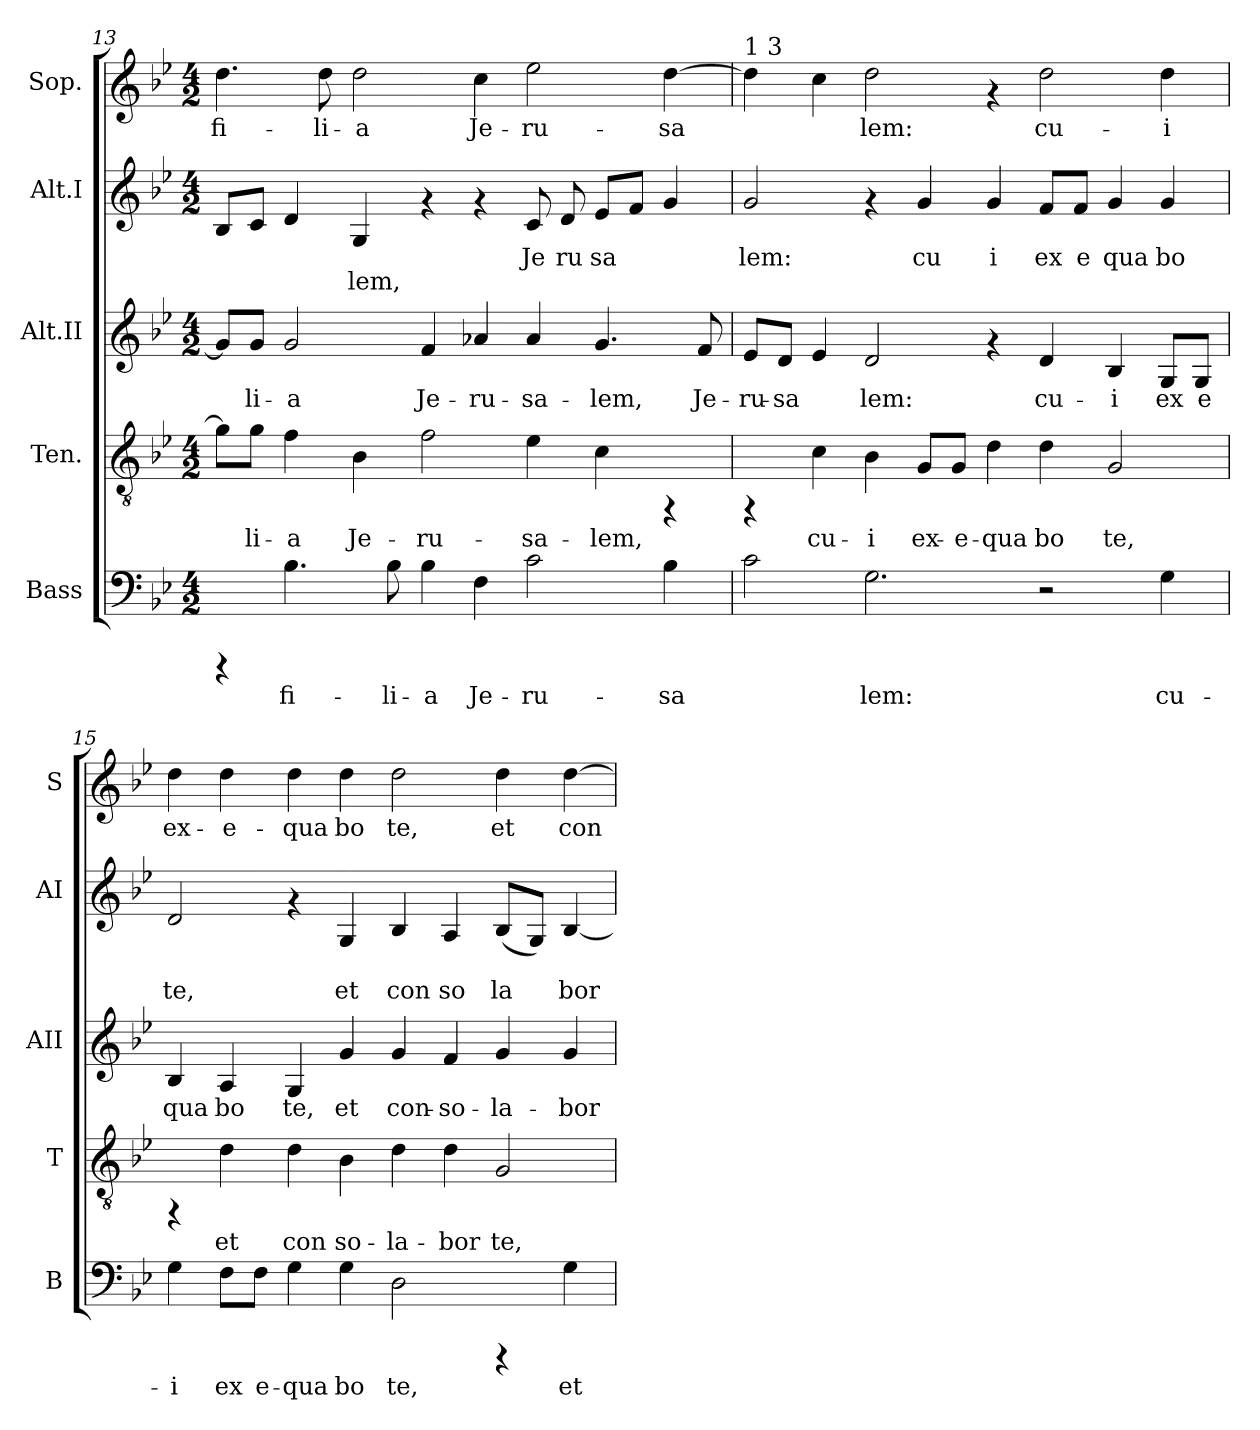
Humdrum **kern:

**kern	**text	**kern	**text	**kern	**text	**kern	**text	**text	**kern	**text
*part5	*part5	*part4	*part4	*part3	*part3	*part2	*part2	*part2	*part1	*part1
*staff5	*staff5	*staff4	*staff4	*staff3	*staff3	*staff2	*staff2	*staff2	*staff1	*staff1
*I"Bass	*	*I"Ten.	*	*I"Alt.II	*	*I"Alt.I	*	*	*I"Sop.	*
*I'B	*	*I'T	*	*I'AII	*	*I'AI	*	*	*I'S	*
*clefF4	*	*clefGv2	*	*clefG2	*	*clefG2	*	*	*clefG2	*
*k[b-e-]	*	*k[b-e-]	*	*k[b-e-]	*	*k[b-e-]	*	*	*k[b-e-]	*
*B-:	*	*B-:	*	*B-:	*	*B-:	*	*	*B-:	*
*M4/2	*	*M4/2	*	*M4/2	*	*M4/2	*	*	*M4/2	*
=13	=13	=13	=13	=13	=13	=13	=13	=13	=13	=13
!	!	!	!LO:LY:b:cj	!	!LO:LY:b:cj	!	!LO:LY:b:cj	!LO:LY:b:cj	!	!LO:LY:b:cj
4rCCC	.	8g\L]	--	8g/L]	.	8B-/L	--	-	4.dd\	fi-
!	!	!	!LO:LY:b:cj	!	!LO:LY:b:cj	!	!LO:LY:b:cj	!LO:LY:b:cj	!	!
.	.	8g\J	-li-	8g/J	li-	8c/J	-	-	.	.
!	!LO:LY:b:cj	!	!LO:LY:b:cj	!	!LO:LY:b:cj	!	!LO:LY:b:cj	!LO:LY:b:cj	!	!
4.B-\	fi-	4f\	-a	2g/	-a	4d/	-	-	.	.
!	!	!	!	!	!	!	!	!	!	!LO:LY:b:cj
.	.	.	.	.	.	.	.	.	8dd\	-li-
!	!	!	!LO:LY:b:cj	!	!	!	!LO:LY:b:cj	!LO:LY:b:cj	!	!LO:LY:b:cj
.	.	4B-\	Je-	.	.	4G/	-	-lem,-	2dd\	-a
!	!LO:LY:b:cj	!	!	!	!	!	!	!	!	!
8B-\	-li-	.	.	.	.	.	.	.	.	.
!	!LO:LY:b:cj	!	!LO:LY:b:cj	!	!LO:LY:b:cj	!	!	!	!	!
4B-\	-a	2f\	-ru-	4f/	Je-	4rf	.	.	.	.
!	!LO:LY:b:cj	!	!	!	!LO:LY:b:cj	!	!	!	!	!LO:LY:b:cj
4F\	Je-	.	.	4a-X/	-ru-	4rf	.	.	4cc\	Je-
!	!LO:LY:b:cj	!	!LO:LY:b:cj	!	!LO:LY:b:cj	!	!LO:LY:b:cj	!LO:LY:b:cj	!	!LO:LY:b:cj
2c\	-ru-	4e-\	-sa-	4a-/	-sa-	8c/	-Je	-	2ee-\	-ru-
!	!	!	!	!	!	!	!LO:LY:b:cj	!LO:LY:b:cj	!	!
.	.	.	.	.	.	8d/	-ru	-	.	.
!	!	!	!LO:LY:b:cj	!	!LO:LY:b:cj	!	!LO:LY:b:cj	!LO:LY:b:cj	!	!
.	.	4c\	-lem,	4.g/	-lem,	8e-/L	-sa-	--	.	.
!	!	!	!	!	!	!	!LO:LY:b:cj	!LO:LY:b:cj	!	!
.	.	.	.	.	.	8f/J	--	--	.	.
!	!LO:LY:b:cj	!	!	!	!	!	!LO:LY:b:cj	!LO:LY:b:cj	!	!LO:LY:b:cj
4B-\	-sa-	4rFF	.	.	.	4g/	--	--	[<4dd\	-sa-
!	!	!	!	!	!LO:LY:b:cj	!	!	!	!	!
.	.	.	.	8f/	Je-	.	.	.	.	.
!!LO:LB:g=z
=14	=14	=14	=14	=14	=14	=14	=14	=14	=14	=14
!	!	!	!	!	!	!	!	!	!LO:TX:a:t=1 3	!
!	!LO:LY:b:cj	!	!	!	!LO:LY:b:cj	!	!LO:LY:b:cj	!	!	!LO:LY:b:cj
2c\	--	4rFF	.	8e-/L	-ru-	2g/	-lem:	.	4dd\]	--
!	!	!	!	!	!LO:LY:b:cj	!	!	!	!	!
.	.	.	.	8d/J	-sa-	.	.	.	.	.
!	!	!	!LO:LY:b:cj	!	!LO:LY:b:cj	!	!	!	!	!LO:LY:b:cj
.	.	4c\	cu-	4e-/	--	.	.	.	4cc\	--
!	!LO:LY:b:cj	!	!LO:LY:b:cj	!	!LO:LY:b:cj	!	!	!	!	!LO:LY:b:cj
2.G\	-lem:	4B-\	-i	2d/	-lem:	4rf	.	.	2dd\	-lem:
!	!	!	!LO:LY:b:cj	!	!	!	!LO:LY:b:cj	!	!	!
.	.	8G/L	ex-	.	.	4g/	cu	.	.	.
!	!	!	!LO:LY:b:cj	!	!	!	!	!	!	!
.	.	8G/J	-e-	.	.	.	.	.	.	.
!	!	!	!LO:LY:b:cj	!	!	!	!LO:LY:b:cj	!	!	!
.	.	4d\	-qua	4rf	.	4g/	i	.	4rf	.
!	!	!	!LO:LY:b:cj	!	!LO:LY:b:cj	!	!LO:LY:b:cj	!	!	!LO:LY:b:cj
2r	.	4d\	bo	4d/	cu-	8f/L	ex	.	2dd\	cu-
!	!	!	!	!	!	!	!LO:LY:b:cj	!	!	!
.	.	.	.	.	.	8f/J	e	.	.	.
!	!	!	!LO:LY:b:cj	!	!LO:LY:b:cj	!	!LO:LY:b:cj	!	!	!
.	.	2G/	te,	4B-/	-i	4g/	qua	.	.	.
!	!LO:LY:b:cj	!	!	!	!LO:LY:b:cj	!	!LO:LY:b:cj	!	!	!LO:LY:b:cj
4G\	cu-	.	.	8G/L	ex	4g/	bo	.	4dd\	-i
!	!	!	!	!	!LO:LY:b:cj	!	!	!	!	!
.	.	.	.	8G/J	e	.	.	.	.	.
=15	=15	=15	=15	=15	=15	=15	=15	=15	=15	=15
!	!LO:LY:b:cj	!	!	!	!LO:LY:b:cj	!	!LO:LY:b:cj	!LO:LY:b:cj	!	!LO:LY:b:cj
4G\	-i	4rFF	.	4B-/	qua	2d/	.	te,	4dd\	ex-
!	!LO:LY:b:cj	!	!LO:LY:b:cj	!	!LO:LY:b:cj	!	!	!	!	!LO:LY:b:cj
8F\L	ex	4d\	et	4A/	bo	.	.	.	4dd\	-e-
!	!LO:LY:b:cj	!	!	!	!	!	!	!	!	!
8F\J	e-	.	.	.	.	.	.	.	.	.
!	!LO:LY:b:cj	!	!LO:LY:b:cj	!	!LO:LY:b:cj	!	!	!	!	!LO:LY:b:cj
4G\	-qua	4d\	con	4G/	te,	4rf	.	.	4dd\	-qua
!	!LO:LY:b:cj	!	!LO:LY:b:cj	!	!LO:LY:b:cj	!	!LO:LY:b:cj	!LO:LY:b:cj	!	!LO:LY:b:cj
4G\	bo	4B-\	so-	4g/	et	4G/	.	et	4dd\	bo
!	!LO:LY:b:cj	!	!LO:LY:b:cj	!	!LO:LY:b:cj	!	!LO:LY:b:cj	!LO:LY:b:cj	!	!LO:LY:b:cj
2D\	te,	4d\	-la-	4g/	con-	4B-/	.	con	2dd\	te,
!	!	!	!LO:LY:b:cj	!	!LO:LY:b:cj	!	!LO:LY:b:cj	!LO:LY:b:cj	!	!
.	.	4d\	-bor	4f/	-so-	4A/	.	so	.	.
!	!	!	!LO:LY:b:cj	!	!LO:LY:b:cj	!	!LO:LY:b:cj	!LO:LY:b:cj	!	!LO:LY:b:cj
4rCCC	.	2G/	te,	4g/	-la-	(>8B-/L	.	la	4dd\	et
!	!	!	!	!	!	!	!LO:LY:b:cj	!LO:LY:b:cj	!	!
.	.	.	.	.	.	8G/J)	.	.	.	.
!	!LO:LY:b:cj	!	!	!	!LO:LY:b:cj	!	!LO:LY:b:cj	!LO:LY:b:cj	!	!LO:LY:b:cj
4G\	et	.	.	4g/	-bor	[<4B-/	.	bor	[>4dd\	con-
=	=	=	=	=	=	=	=	=	=	=
*-	*-	*-	*-	*-	*-	*-	*-	*-	*-	*-
